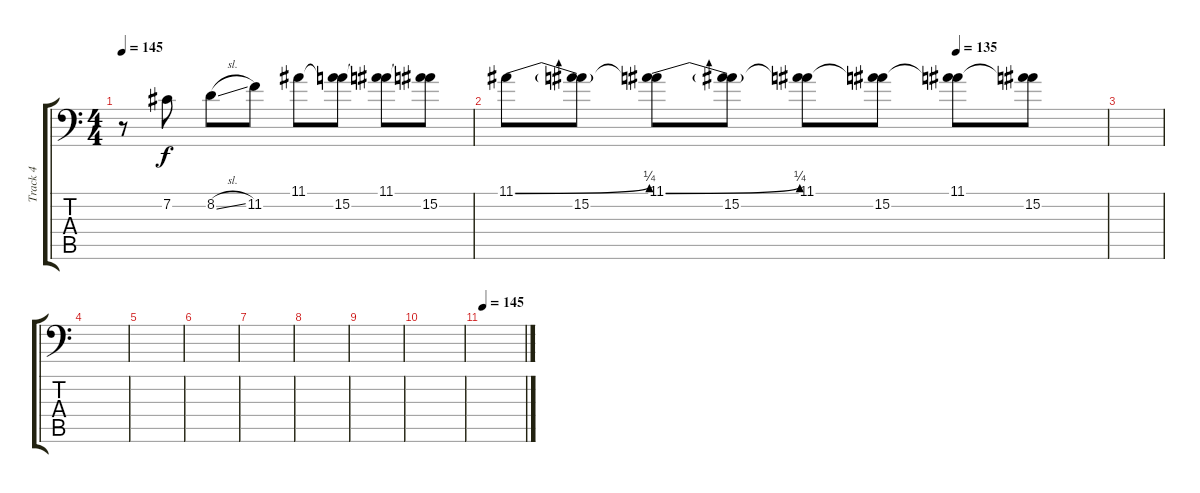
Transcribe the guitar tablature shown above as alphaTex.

\track ("Track 4" "Track 4") {instrument lead5charang}
\staff {score tabs}
\tuning (B3 Gb3 D3 A2 E2 A1) {hide}
\ts (4 4)
\tempo 145
\clef f4
\ks c
r.8{dy f instrument overdrivenguitar} 7.2.8 8.2{sl}.8 11.2.8 11.1.8 (11.1{t} 15.2).8 (11.1 15.2{t}).8 (11.1{t} 15.2).8 |
\tempo (135 0.75)
11.1{be (bend 0 0 60 1)}.8 (11.1{t} 15.2).8 (11.1{be (bend 0 0 60 1)} 15.2{t}).8 (11.1{t} 15.2).8 (11.1 15.2{t}).8 (11.1{t} 15.2).8 (11.1 15.2{t}).8 (11.1{t} 15.2).8 |
|
|
|
|
|
|
|
|
\tempo 145
